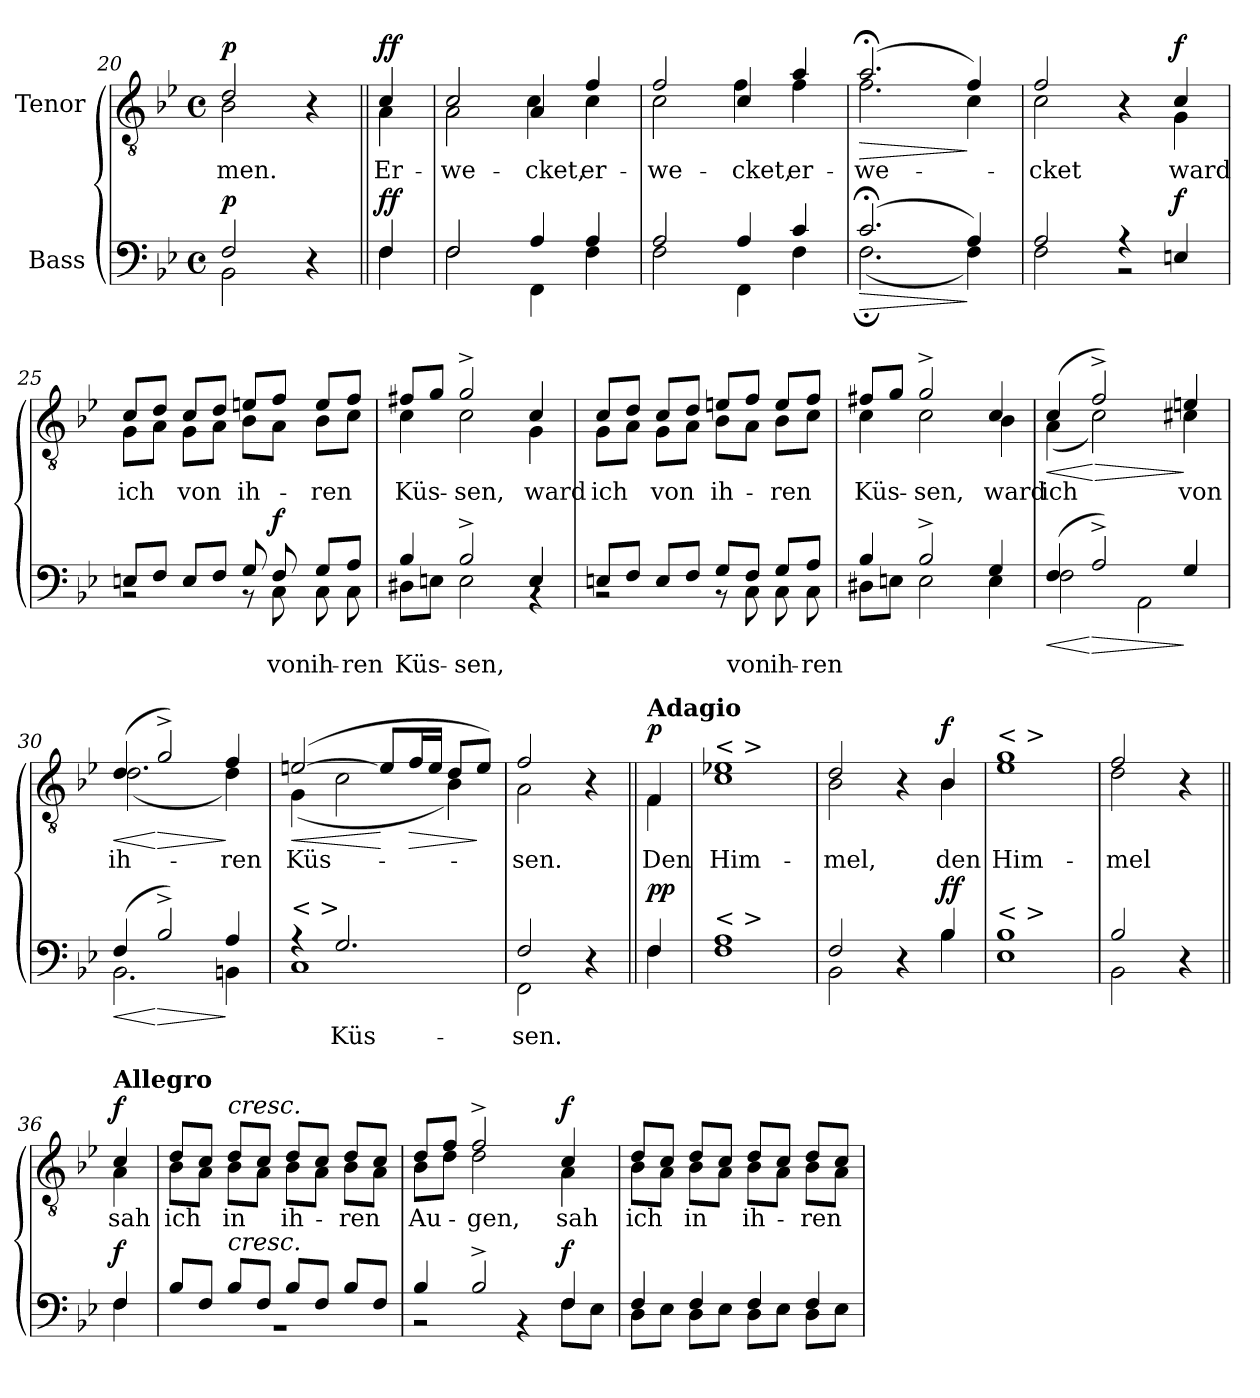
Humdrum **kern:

**kern	**text	**dynam	**kern	**text	**dynam
*part2	*part2	*part2	*part1	*part1	*part1
*staff2	*staff2	*staff2	*staff1	*staff1	*staff1
*I"Bass	*	*	*I"Tenor	*	*
*clefF4	*	*	*clefGv2	*	*
*k[b-e-]	*	*	*k[b-e-]	*	*
*M4/4	*	*	*M4/4	*	*
*met(c)	*	*	*met(c)	*	*
=20	=20	=20	=20	=20	=20
*^	*	*	*	*	*
!	!	!	!LO:DY:a	!	!LO:LY:b	!LO:DY:a
*	*	*	*	*^	*	*
2F/	2BB-\	.	p	2d/	2B-\	-men.	p
4r	4ryy	.	.	4r	4ryy	.	.
!!LO:PB:g=z	!!
=20X4||	=20X4||	=20X4||	=20X4||	=20X4||	=20X4||	=20X4||	=20X4||
!	!	!	!LO:DY:a	!	!	!LO:LY:b	!LO:DY:a
4F/	4F\	.	ff	4c/	4A\	Er-	ff
=21	=21	=21	=21	=21	=21	=21	=21
!	!	!	!	!	!	!LO:LY:b	!
2F/	2F\	.	.	2c/	2A\	-we-	.
!	!	!	!	!	!	!LO:LY:b	!
4A/	4FF\	.	.	4A/	4c\	-cket,	.
!	!	!	!	!	!	!LO:LY:b	!
4A/	4F\	.	.	4f/	4c\	er-	.
=22	=22	=22	=22	=22	=22	=22	=22
!	!	!	!	!	!	!LO:LY:b	!
2A/	2F\	.	.	2f/	2c\	-we-	.
!	!	!	!	!	!	!LO:LY:b	!
4A/	4FF\	.	.	4c/	4f\	-cket,	.
!	!	!	!	!	!	!LO:LY:b	!
4c/	4F\	.	.	4a/	4f\	er-	.
=23	=23	=23	=23	=23	=23	=23	=23
!	!	!	!LO:HP:b	!	!	!LO:LY:b	!LO:HP:b
(2.c;</	(2.F;\	.	>	(2.a;</	2.f\	-we-	>
4A/)	4F\)	.	]	4f/)	4c\	.	]
=24	=24	=24	=24	=24	=24	=24	=24
!	!	!	!	!	!	!LO:LY:b	!
2A/	2F\	.	.	2f/	2c\	-cket	.
4r	2rBB	.	.	4r	4ryy	.	.
!	!	!	!LO:DY:a	!	!	!LO:LY:b	!LO:DY:a
4En/	.	.	f	4c/	4G\	ward	f
!!LO:LB:g=z	!!
=25	=25	=25	=25	=25	=25	=25	=25
!	!	!	!	!	!	!LO:LY:b	!
8En/L	2rBB	.	.	8c/L	8G\L	ich	.
8F/J	.	.	.	8d/J	8A\J	.	.
!	!	!	!	!	!	!LO:LY:b	!
8E/L	.	.	.	8c/L	8G\L	von	.
8F/J	.	.	.	8d/J	8A\J	.	.
!	!	!	!	!	!	!LO:LY:b	!
8G/	8rBB	.	.	8en/L	8B-\L	ih-	.
!	!	!LO:LY:b	!LO:DY:b	!	!	!	!
8F/	8C\	von	f	8f/J	8A\J	.	.
!	!	!LO:LY:b	!	!	!	!LO:LY:b	!
8G/L	8C\	ih-	.	8e/L	8B-\L	-ren	.
!	!	!LO:LY:b	!	!	!	!	!
8A/J	8C\	-ren	.	8f/J	8c\J	.	.
=26	=26	=26	=26	=26	=26	=26	=26
!	!	!LO:LY:b	!	!	!	!LO:LY:b	!
4B-/	8D#X\L	Küs-	.	8f#X/L	4c\	Küs-	.
.	8En\J	.	.	8g/J	.	.	.
!	!	!LO:LY:b	!	!	!	!LO:LY:b	!
2B-^/	2E\	-sen,	.	2g^/	2c\	-sen,	.
!	!	!	!	!	!	!LO:LY:b	!
4E/	4rBB	.	.	4c/	4G\	ward	.
=27	=27	=27	=27	=27	=27	=27	=27
!	!	!	!	!	!	!LO:LY:b	!
8En/L	2rBB	.	.	8c/L	8G\L	ich	.
8F/J	.	.	.	8d/J	8A\J	.	.
!	!	!	!	!	!	!LO:LY:b	!
8E/L	.	.	.	8c/L	8G\L	von	.
8F/J	.	.	.	8d/J	8A\J	.	.
!	!	!	!	!	!	!LO:LY:b	!
8G/L	8rBB	.	.	8en/L	8B-\L	ih-	.
!	!	!LO:LY:b	!	!	!	!	!
8F/J	8C\	von	.	8f/J	8A\J	.	.
!	!	!LO:LY:b	!	!	!	!LO:LY:b	!
8G/L	8C\	ih-	.	8e/L	8B-\L	-ren	.
!	!	!LO:LY:b	!	!	!	!	!
8A/J	8C\	-ren	.	8f/J	8c\J	.	.
!!LO:LB:g=z	!!
=28	=28	=28	=28	=28	=28	=28	=28
!	!	!	!	!	!	!LO:LY:b	!
4B-/	8D#X\L	.	.	8f#X/L	4c\	Küs-	.
.	8En\J	.	.	8g/J	.	.	.
!	!	!	!	!	!	!LO:LY:b	!
2B-^/	2E\	.	.	2g^/	2c\	-sen,	.
!	!	!	!	!	!	!LO:LY:b	!
4G/	4E\	.	.	4c/	4B-\	ward	.
=29	=29	=29	=29	=29	=29	=29	=29
!	!	!	!LO:HP:b	!	!	!LO:LY:b	!LO:HP:b
(4F/	2F\	.	<	(4c/	(4A\	ich	<
!	!	!	!LO:HP:n=1:b	!	!	!	!LO:HP:n=1:b
2A^/)	.	.	[ >	2f^/)	2c\)	.	[ >
.	2AA\	.	.	.	.	.	.
!	!	!	!	!	!	!LO:LY:b	!
4G/	.	.	]	4en/	4c#X\	von	]
=30	=30	=30	=30	=30	=30	=30	=30
!	!	!	!LO:HP:b	!	!	!LO:LY:b	!LO:HP:b
(4F/	2.BB-\	.	<	(4d/	(2.d\	ih-	<
!	!	!	!LO:HP:n=1:b	!	!	!	!LO:HP:n=1:b
2B-^/)	.	.	[ >	2g^/)	.	.	[ >
!	!	!	!	!	!	!LO:LY:b	!
4A/	4BBn\	.	]	4f/	4d\)	-ren	]
=31	=31	=31	=31	=31	=31	=31	=31
!LO:TX:a:t=< >	!	!	!	!	!	!	!
!	!	!	!	!	!	!LO:LY:b	!LO:HP:b
4r	1C	.	.	([2en/	(4G\	Küs-	<
!	!	!LO:LY:b	!	!	!	!	!
2.G/	.	Küs-	.	.	2c\	.	.
.	.	.	.	8e/L]	.	.	[
!	!	!	!	!	!	!	!LO:HP:b
.	.	.	.	16f/L	.	.	>
.	.	.	.	16e/JJ	.	.	.
.	.	.	.	8d/L	4B-\)	.	.
.	.	.	.	8e/J)	.	.	]
=32	=32	=32	=32	=32	=32	=32	=32
!	!	!LO:LY:b	!	!	!	!LO:LY:b	!
2F/	2FF\	-sen.	.	2f/	2A\	-sen.	.
4r	4ryy	.	.	4r	4ryy	.	.
!!LO:LB:g=z	!!
=32X5||	=32X5||	=32X5||	=32X5||	=32X5||	=32X5||	=32X5||	=32X5||
!	!	!	!	!LO:TX:a:B:t=Adagio	!	!	!
!	!	!	!LO:DY:a	!	!	!LO:LY:b	!
!	!	!	!LO:DY:n=1:a	!	!	!	!LO:DY:a
4F/	4F\	.	p p	4F/	4F\	Den	p
=33	=33	=33	=33	=33	=33	=33	=33
!	!	!	!	!LO:TX:a:t=< >	!	!	!
!LO:TX:a:t=< >	!	!	!	!	!	!	!
!	!	!	!	!	!	!LO:LY:b	!
1A	1F	.	.	1e-X	1c	Him-	.
=34	=34	=34	=34	=34	=34	=34	=34
!	!	!	!	!	!	!LO:LY:b	!
2F/	2BB-\	.	.	2d/	2B-\	-mel,	.
4r	4ryy	.	.	4r	4ryy	.	.
!	!	!	!LO:DY:a	!	!	!LO:LY:b	!
!	!	!	!LO:DY:n=1:a	!	!	!	!LO:DY:a
4B-/	4B-\	.	f f	4B-/	4B-\	den	f
=35	=35	=35	=35	=35	=35	=35	=35
!	!	!	!	!LO:TX:a:t=< >	!	!	!
!LO:TX:a:t=< >	!	!	!	!	!	!	!
!	!	!	!	!	!	!LO:LY:b	!
1B-	1E-	.	.	1g	1e-	Him-	.
=36	=36	=36	=36	=36	=36	=36	=36
!	!	!	!	!	!	!LO:LY:b	!
2B-/	2BB-\	.	.	2f/	2d\	-mel	.
4r	4ryy	.	.	4r	4ryy	.	.
=36X6||	=36X6||	=36X6||	=36X6||	=36X6||	=36X6||	=36X6||	=36X6||
!	!	!	!	!LO:TX:a:B:t=Allegro	!	!	!
!	!	!	!LO:DY:a	!	!	!LO:LY:b	!LO:DY:a
4F/	4F\	.	f	4c/	4A\	sah	f
=37	=37	=37	=37	=37	=37	=37	=37
!	!	!	!	!	!	!LO:LY:b	!
8B-/L	1r	.	.	8d/L	8B-\L	ich	.
8F/J	.	.	.	8c/J	8A\J	.	.
!	!	!	!	!LO:TX:a:i:t=cresc.	!	!	!
!LO:TX:a:i:t=cresc.	!	!	!	!	!	!	!
!	!	!	!	!	!	!LO:LY:b	!
8B-/L	.	.	.	8d/L	8B-\L	in	.
8F/J	.	.	.	8c/J	8A\J	.	.
!	!	!	!	!	!	!LO:LY:b	!
8B-/L	.	.	.	8d/L	8B-\L	ih-	.
8F/J	.	.	.	8c/J	8A\J	.	.
!	!	!	!	!	!	!LO:LY:b	!
8B-/L	.	.	.	8d/L	8B-\L	-ren	.
8F/J	.	.	.	8c/J	8A\J	.	.
!!LO:LB:g=z	!!
=38	=38	=38	=38	=38	=38	=38	=38
!	!	!	!	!	!	!LO:LY:b	!
4B-/	2r	.	.	8d/L	8B-\L	Au-	.
.	.	.	.	8f/J	8d\J	.	.
!	!	!	!	!	!	!LO:LY:b	!
2B-^/	.	.	.	2f^/	2d\	-gen,	.
.	4r	.	.	.	.	.	.
!	!	!	!LO:DY:a	!	!	!LO:LY:b	!LO:DY:a
4F/	8F\L	.	f	4c/	4A\	sah	f
.	8E-\J	.	.	.	.	.	.
=39	=39	=39	=39	=39	=39	=39	=39
!	!	!	!	!	!	!LO:LY:b	!
4F/	8D\L	.	.	8d/L	8B-\L	ich	.
.	8E-\J	.	.	8c/J	8A\J	.	.
!	!	!	!	!	!	!LO:LY:b	!
4F/	8D\L	.	.	8d/L	8B-\L	in	.
.	8E-\J	.	.	8c/J	8A\J	.	.
!	!	!	!	!	!	!LO:LY:b	!
4F/	8D\L	.	.	8d/L	8B-\L	ih-	.
.	8E-\J	.	.	8c/J	8A\J	.	.
!	!	!	!	!	!	!LO:LY:b	!
4F/	8D\L	.	.	8d/L	8B-\L	-ren	.
.	8E-\J	.	.	8c/J	8A\J	.	.
*v	*v	*	*	*	*	*	*
*	*	*	*v	*v	*	*
=	=	=	=	=	=
*-	*-	*-	*-	*-	*-
